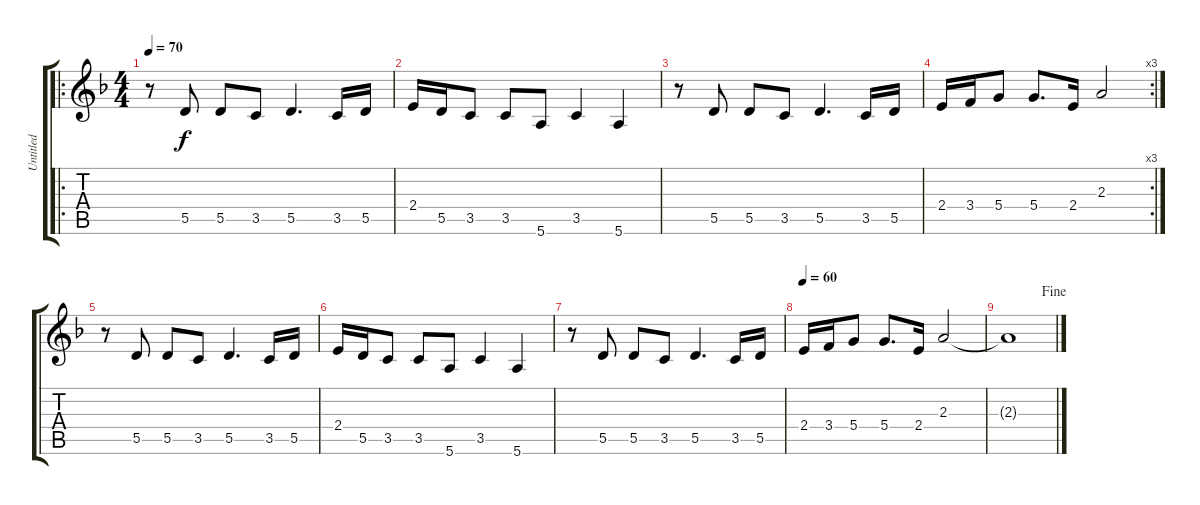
\track ("Untitled" "Untitled") {instrument acousticguitarnylon}
\staff {score tabs}
\tuning (E4 B3 G3 D3 A2 E2) {hide}
\ro
\ts (4 4)
\tempo 70
\clef g2
\ks f
r.8{dy f} 5.5.8 5.5.8 3.5.8 5.5.4{d} 3.5.16 5.5.16 |
2.4.16 5.5.16 3.5.8 3.5.8 5.6.8 3.5.4 5.6.4 |
r.8 5.5.8 5.5.8 3.5.8 5.5.4{d} 3.5.16 5.5.16 |
\rc 3
2.4.16 3.4.16 5.4.8 5.4.8{d} 2.4.16 2.3.2 |
r.8 5.5.8 5.5.8 3.5.8 5.5.4{d} 3.5.16 5.5.16 |
2.4.16 5.5.16 3.5.8 3.5.8 5.6.8 3.5.4 5.6.4 |
r.8 5.5.8 5.5.8 3.5.8 5.5.4{d} 3.5.16 5.5.16 |
\tempo 60
2.4.16 3.4.16 5.4.8 5.4.8{d} 2.4.16 2.3.2 |
\jump fine
2.3{t}.1
